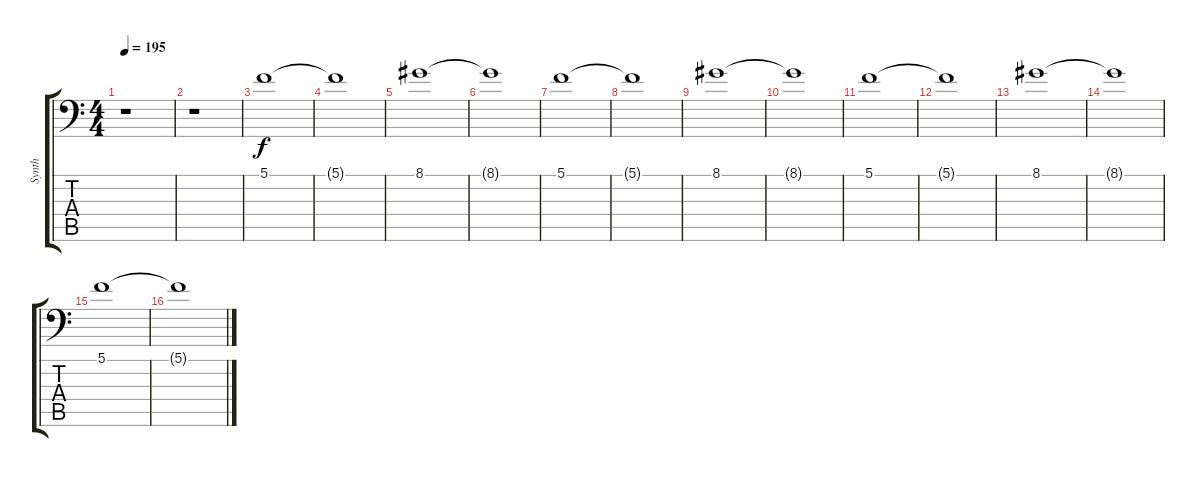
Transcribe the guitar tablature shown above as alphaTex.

\track ("Synth" "Synth") {instrument pad4choir}
\staff {score tabs}
\tuning (C4 G3 Eb3 Bb2 F2 Bb1) {hide}
\ts (4 4)
\tempo 195
\clef f4
\ks c
r.1{dy mf} |
r.1 |
5.1.1{dy f} |
5.1{t}.1 |
8.1.1 |
8.1{t}.1 |
5.1.1 |
5.1{t}.1 |
8.1.1 |
8.1{t}.1 |
5.1.1 |
5.1{t}.1 |
8.1.1 |
8.1{t}.1 |
5.1.1 |
5.1{t}.1
